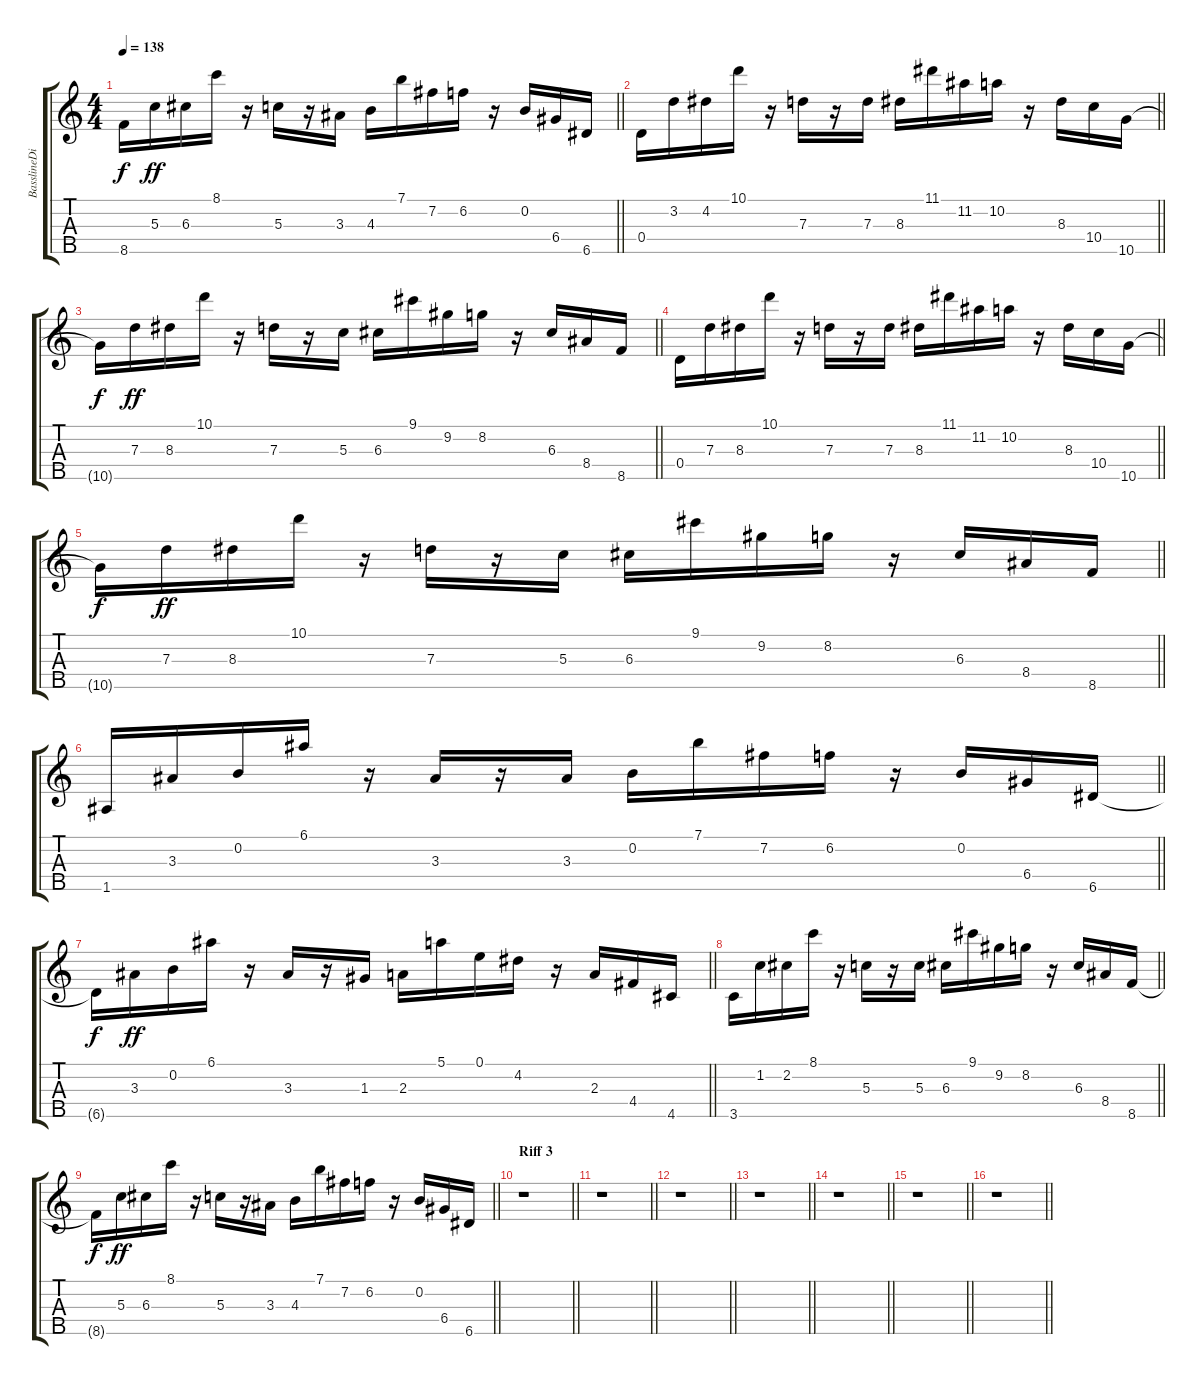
\track ("BasslineDist" "BasslineDi") {instrument synthbass1}
\staff {score tabs}
\tuning (E4 B3 G3 D3 A2) {hide}
\ts (4 4)
\tempo 138
\clef g2
\barLineRight lightlight
\ks c
8.5{t}.16{dy f} 5.3.16{dy ff} 6.3.16 8.1.16 r.16 5.3.16 r.16 3.3.16 4.3.16 7.1.16 7.2.16 6.2.16 r.16 0.2.16 6.4.16 6.5.16 |
\barLineRight lightlight
0.4.16 3.2.16 4.2.16 10.1.16 r.16 7.3.16 r.16 7.3.16 8.3.16 11.1.16 11.2.16 10.2.16 r.16 8.3.16 10.4.16 10.5.16 |
\barLineRight lightlight
10.5{t}.16{dy f} 7.3.16{dy ff} 8.3.16 10.1.16 r.16 7.3.16 r.16 5.3.16 6.3.16 9.1.16 9.2.16 8.2.16 r.16 6.3.16 8.4.16 8.5.16 |
\barLineRight lightlight
0.4.16 7.3.16 8.3.16 10.1.16 r.16 7.3.16 r.16 7.3.16 8.3.16 11.1.16 11.2.16 10.2.16 r.16 8.3.16 10.4.16 10.5.16 |
\barLineRight lightlight
10.5{t}.16{dy f} 7.3.16{dy ff} 8.3.16 10.1.16 r.16 7.3.16 r.16 5.3.16 6.3.16 9.1.16 9.2.16 8.2.16 r.16 6.3.16 8.4.16 8.5.16 |
\barLineRight lightlight
1.5.16 3.3.16 0.2.16 6.1.16 r.16 3.3.16 r.16 3.3.16 0.2.16 7.1.16 7.2.16 6.2.16 r.16 0.2.16 6.4.16 6.5.16 |
\barLineRight lightlight
6.5{t}.16{dy f} 3.3.16{dy ff} 0.2.16 6.1.16 r.16 3.3.16 r.16 1.3.16 2.3.16 5.1.16 0.1.16 4.2.16 r.16 2.3.16 4.4.16 4.5.16 |
\barLineRight lightlight
3.5.16 1.2.16 2.2.16 8.1.16 r.16 5.3.16 r.16 5.3.16 6.3.16 9.1.16 9.2.16 8.2.16 r.16 6.3.16 8.4.16 8.5.16 |
\barLineRight lightlight
8.5{t}.16{dy f} 5.3.16{dy ff} 6.3.16 8.1.16 r.16 5.3.16 r.16 3.3.16 4.3.16 7.1.16 7.2.16 6.2.16 r.16 0.2.16 6.4.16 6.5.16 |
\section ("" "Riff 3")
\barLineRight lightlight
r.1 |
\barLineRight lightlight
r.1 |
\barLineRight lightlight
r.1 |
\barLineRight lightlight
r.1 |
\barLineRight lightlight
r.1 |
\barLineRight lightlight
r.1 |
\barLineRight lightlight
r.1
